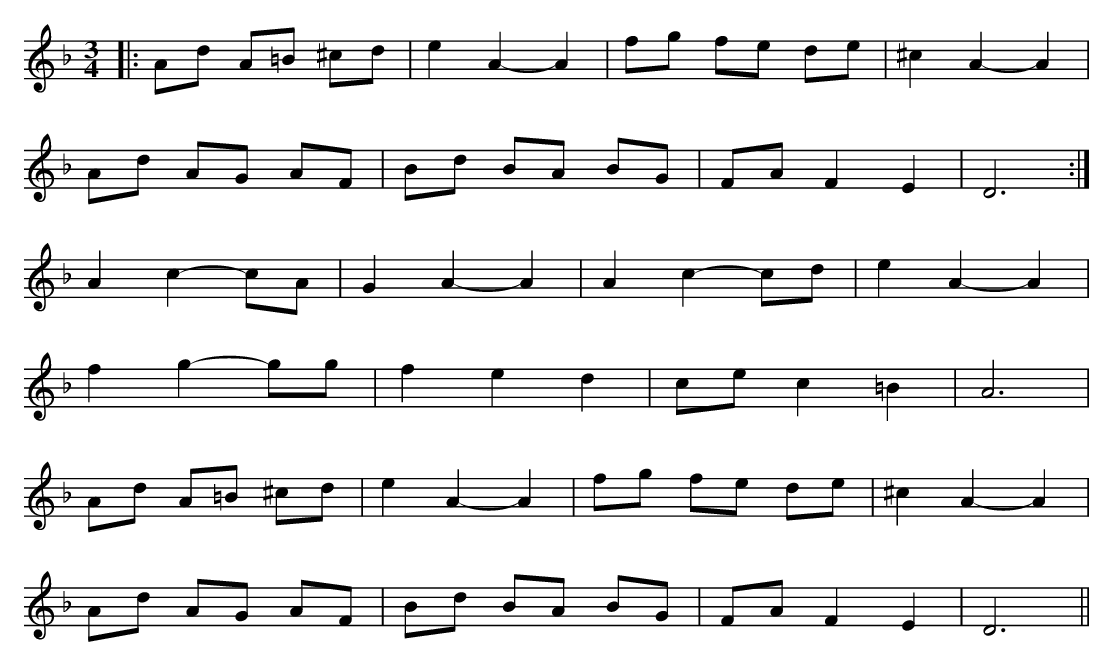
X:1
M:3/4
K:F
|:Ad A=B ^cd|e2 A2- A2|fg fe de|^c2 A2- A2|
Ad AG AF|Bd BA BG|FA F2 E2|D6:|
A2 c2- cA|G2 A2- A2|A2 c2- cd|e2 A2- A2|
f2 g2- gg|f2 e2 d2|ce c2 =B2|A6|
Ad A=B ^cd|e2 A2- A2|fg fe de|^c2 A2- A2|
Ad AG AF|Bd BA BG|FA F2 E2|D6||
